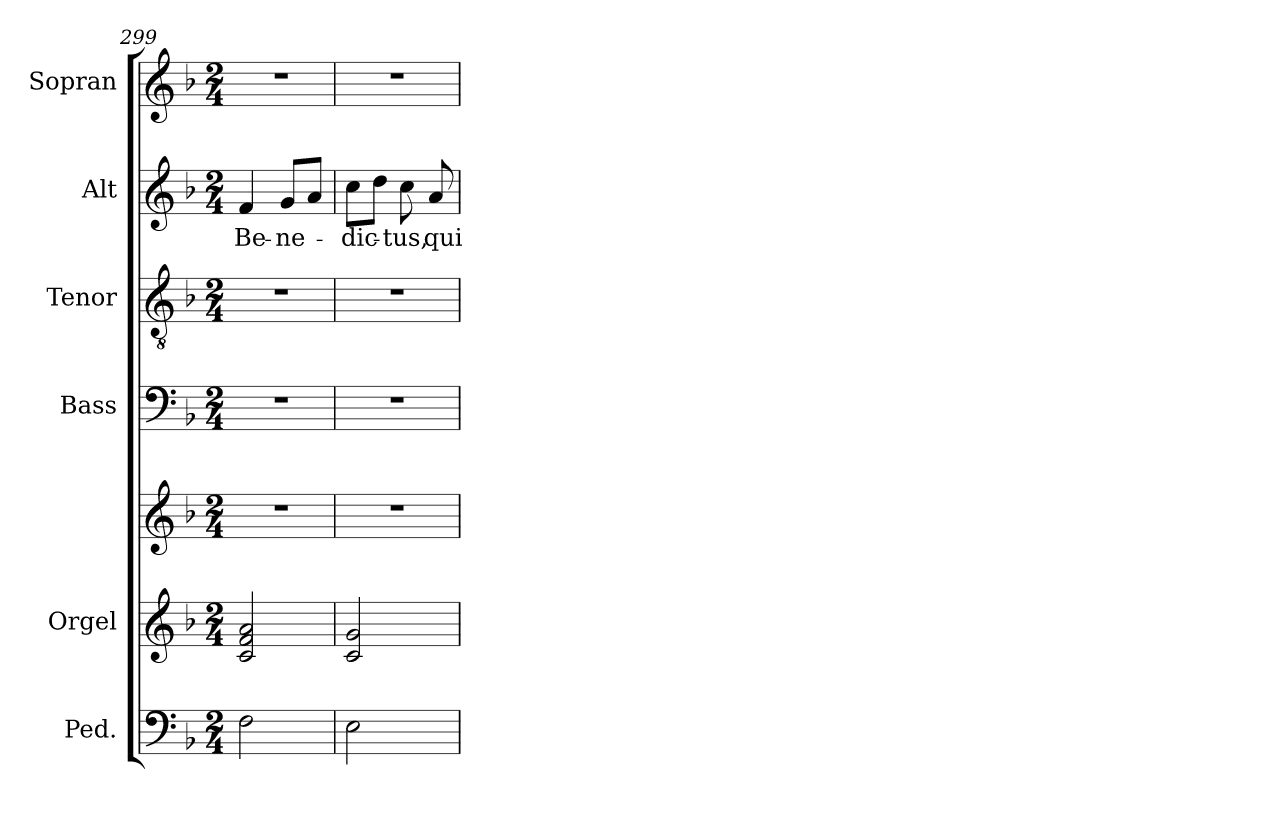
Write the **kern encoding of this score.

**kern	**kern	**kern	**kern	**kern	**kern	**text	**kern
*part6	*part5	*part5	*part4	*part3	*part2	*part2	*part1
*staff7	*staff6	*staff5	*staff4	*staff3	*staff2	*staff2	*staff1
*I"Ped.	*I"Orgel	*	*I"Bass	*I"Tenor	*I"Alt	*	*I"Sopran
*	*I'Org.	*	*I'B.	*I'T.	*I'A.	*	*I'S.
*clefF4	*clefG2	*clefG2	*clefF4	*clefGv2	*clefG2	*	*clefG2
*ITrd7c12	*	*	*	*	*	*	*
*k[b-]	*k[b-]	*k[b-]	*k[b-]	*k[b-]	*k[b-]	*	*k[b-]
*F:	*F:	*F:	*F:	*F:	*F:	*	*F:
*M2/4	*M2/4	*M2/4	*M2/4	*M2/4	*M2/4	*	*M2/4
=299	=299	=299	=299	=299	=299	=299	=299
!	!	!	!	!	!	!LO:LY:b	!
2FF\	2c/ 2f/ 2a/	2r	2r	2r	4f/	Be-	2r
!	!	!	!	!	!	!LO:LY:b	!
.	.	.	.	.	8g/L	-ne-	.
.	.	.	.	.	8a/J	.	.
=300	=300	=300	=300	=300	=300	=300	=300
!	!	!	!	!	!	!LO:LY:b	!
2EE\	2c/ 2g/	2r	2r	2r	8cc\L	-dic-	2r
.	.	.	.	.	8dd\J	.	.
!	!	!	!	!	!	!LO:LY:b	!
.	.	.	.	.	8cc\	-tus,	.
!	!	!	!	!	!	!LO:LY:b	!
.	.	.	.	.	8a/	qui	.
=	=	=	=	=	=	=	=
*-	*-	*-	*-	*-	*-	*-	*-
